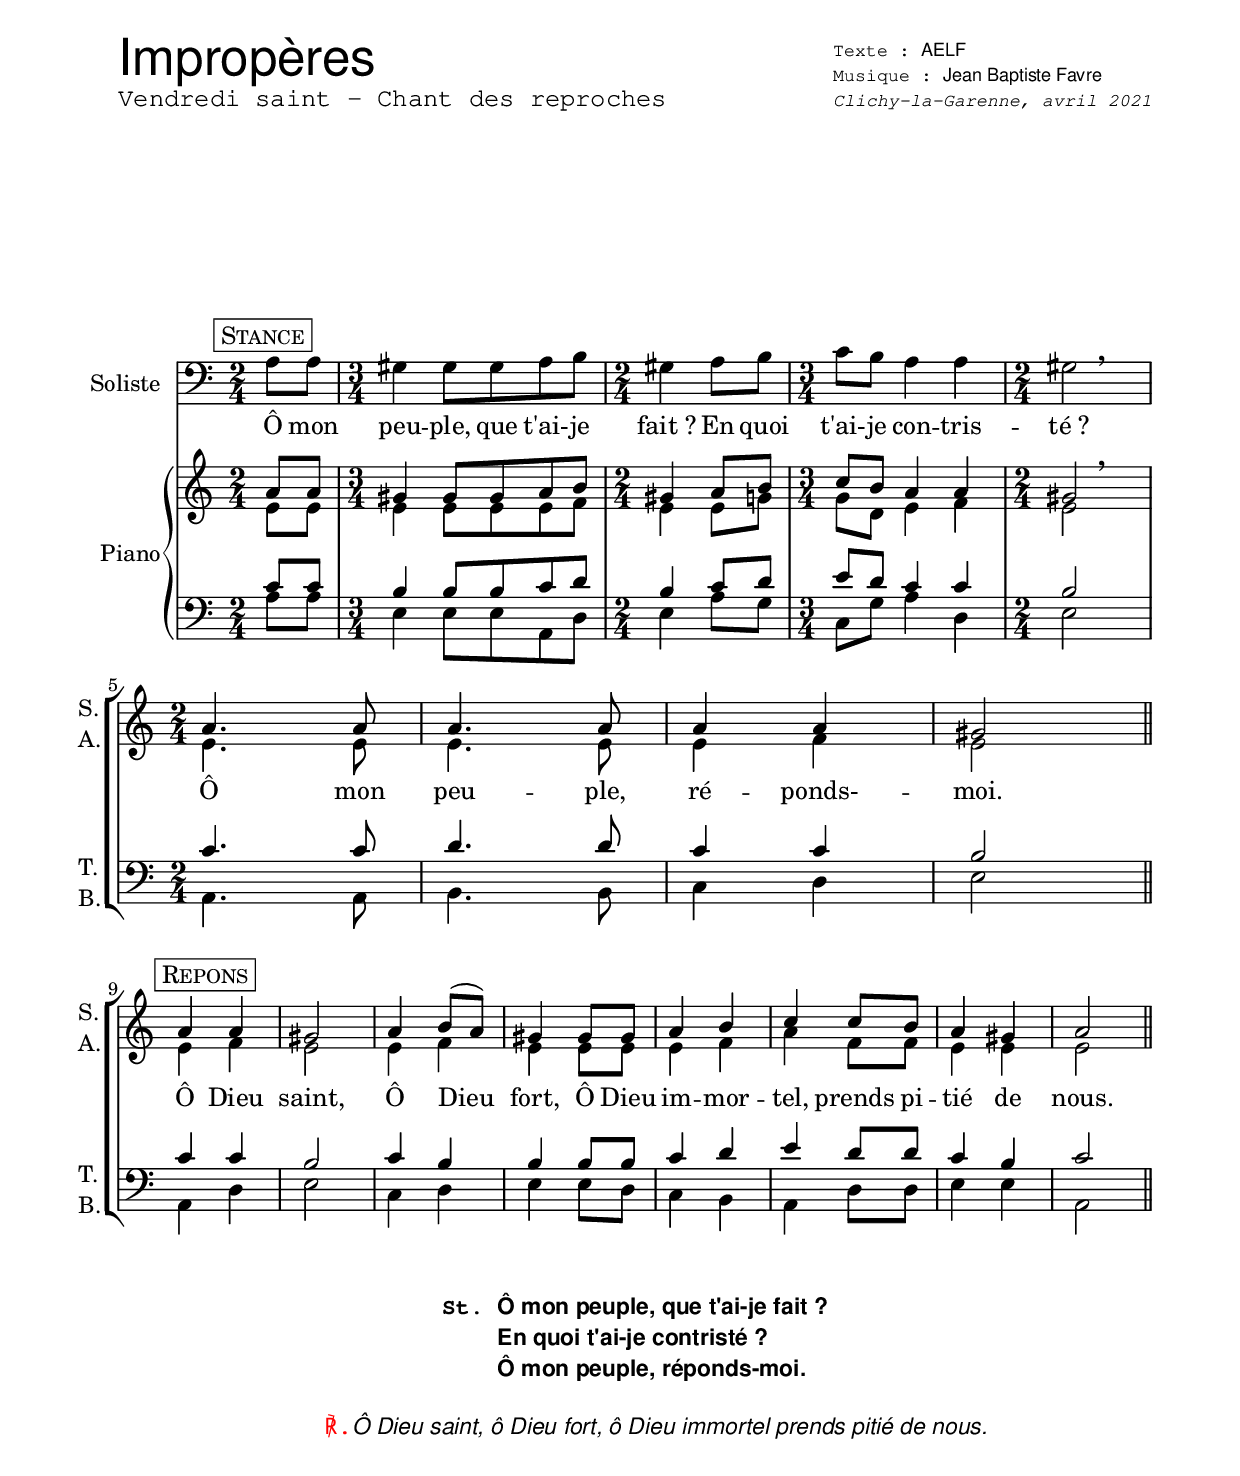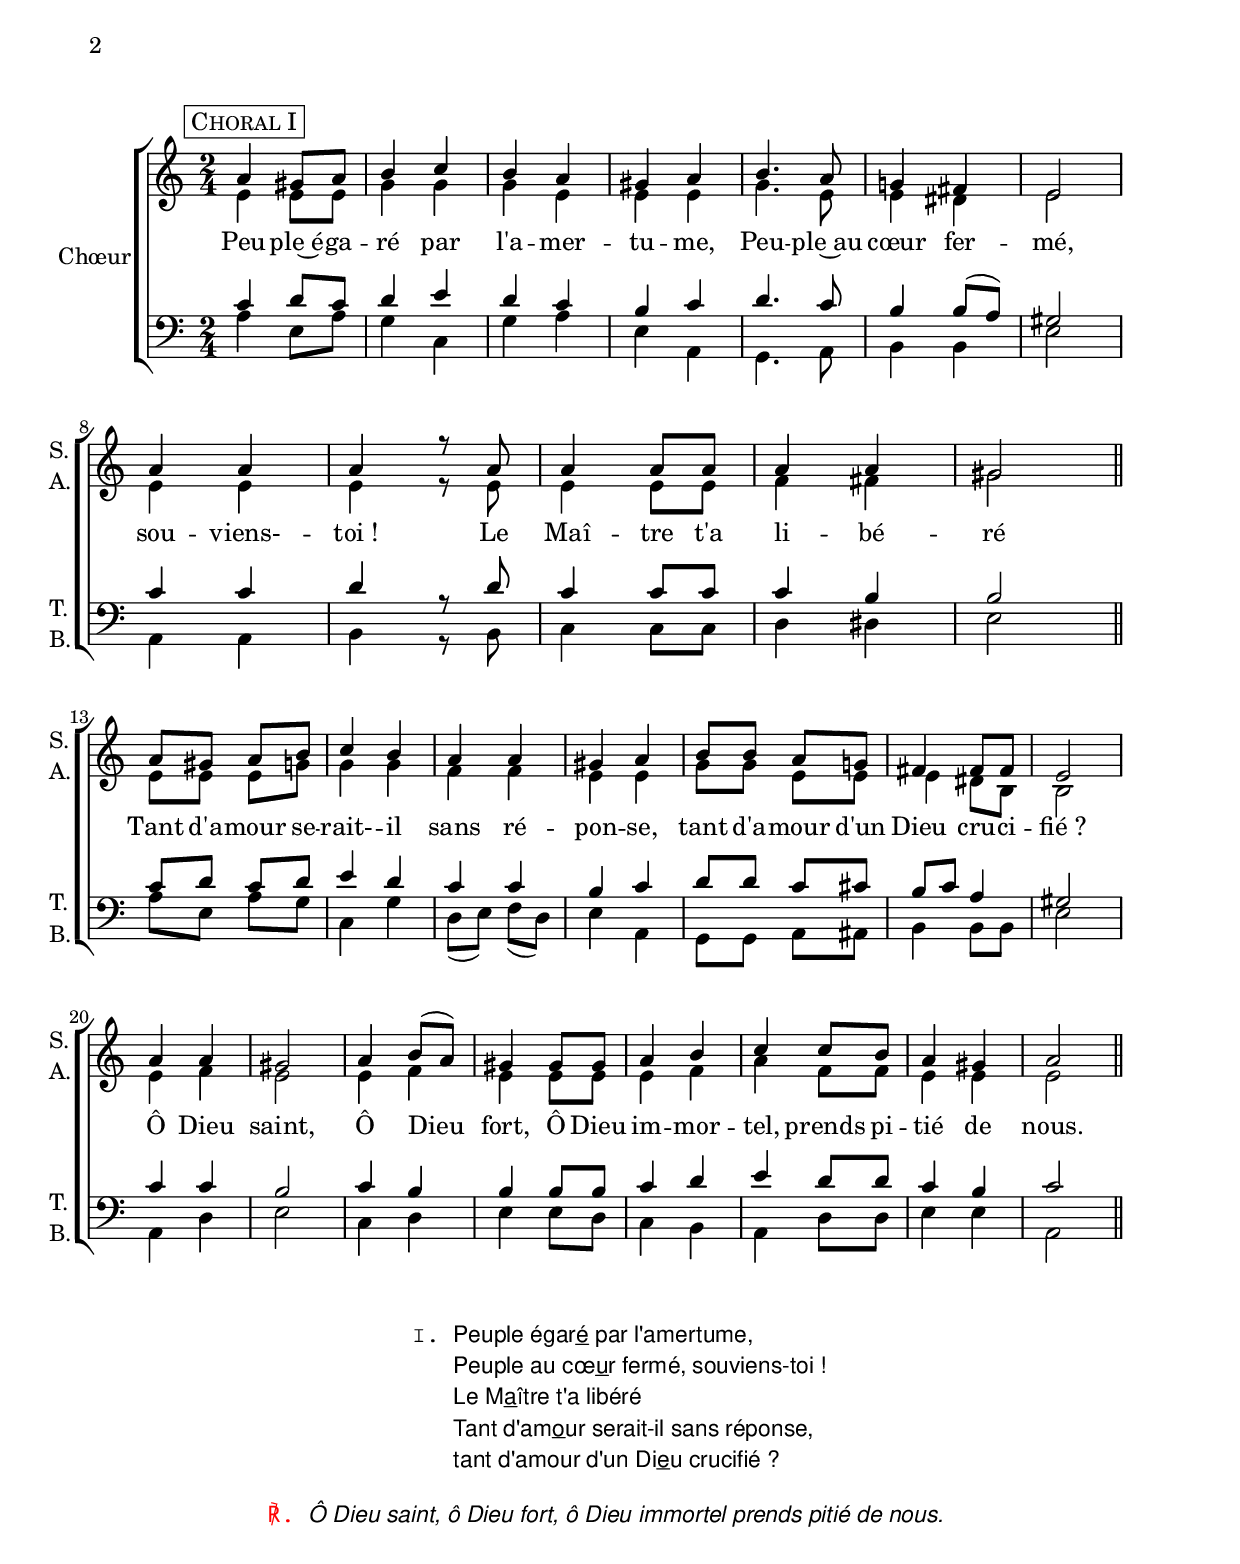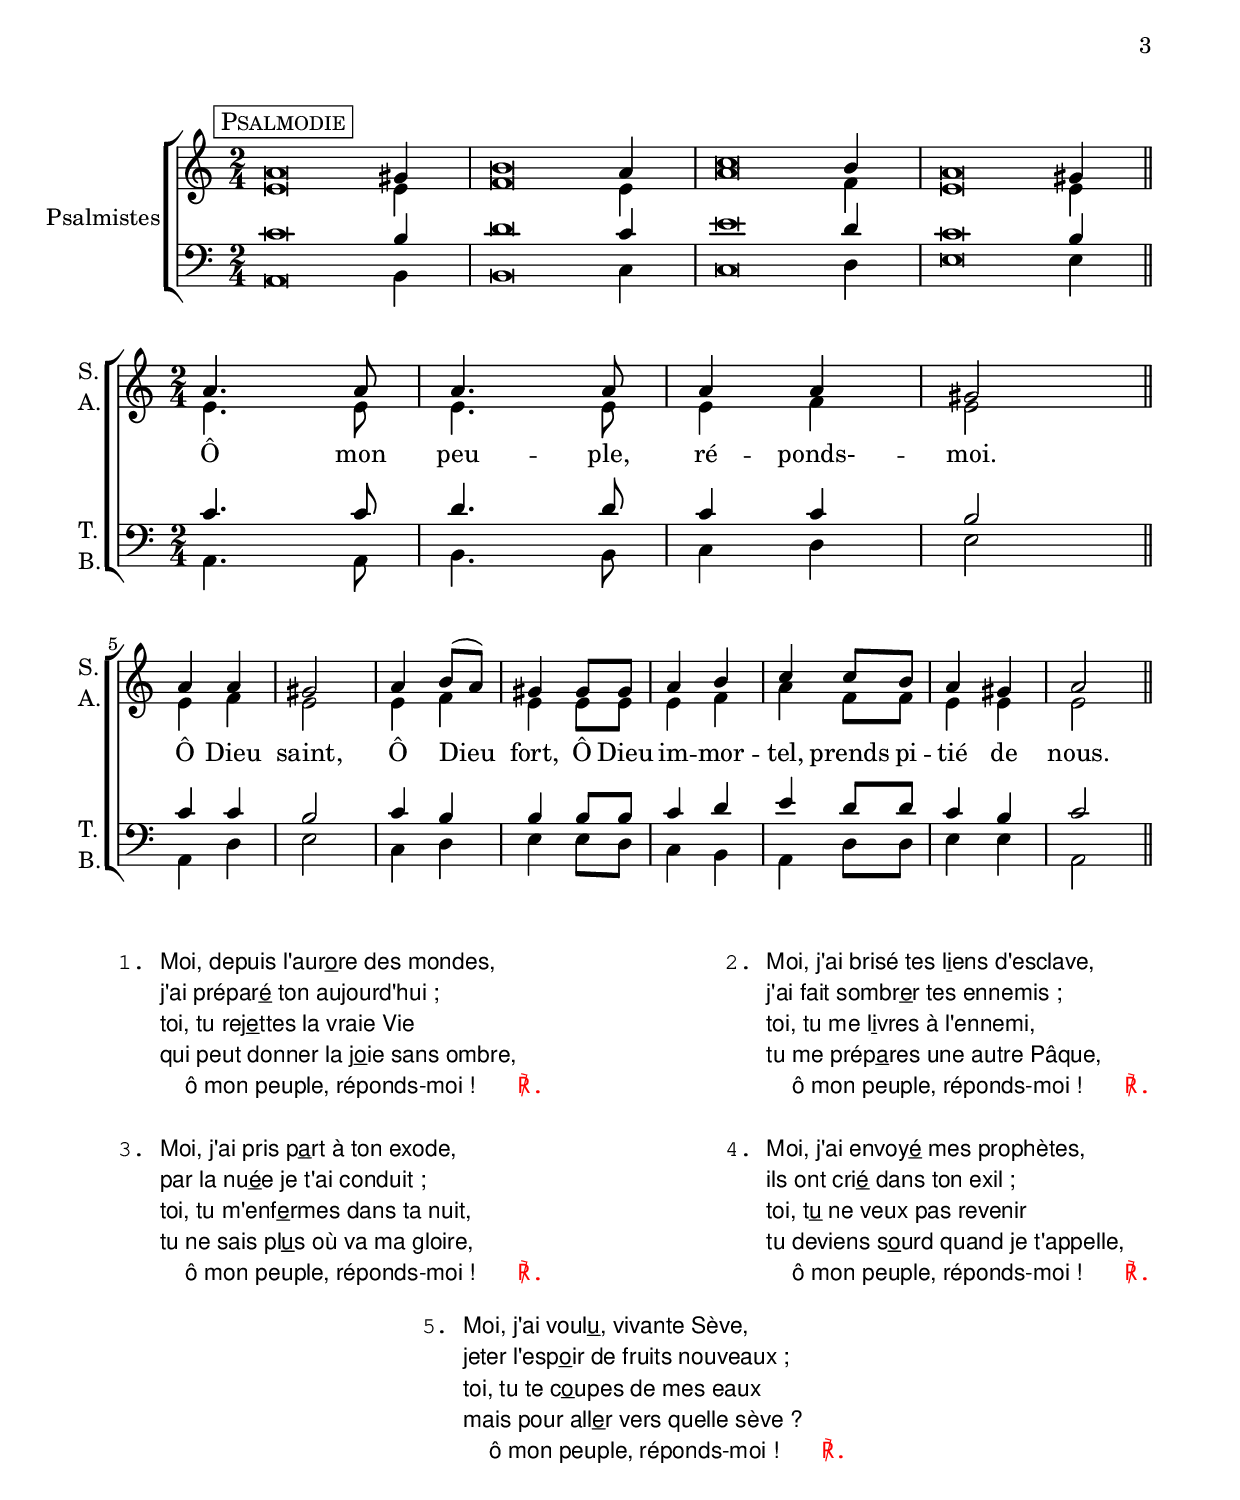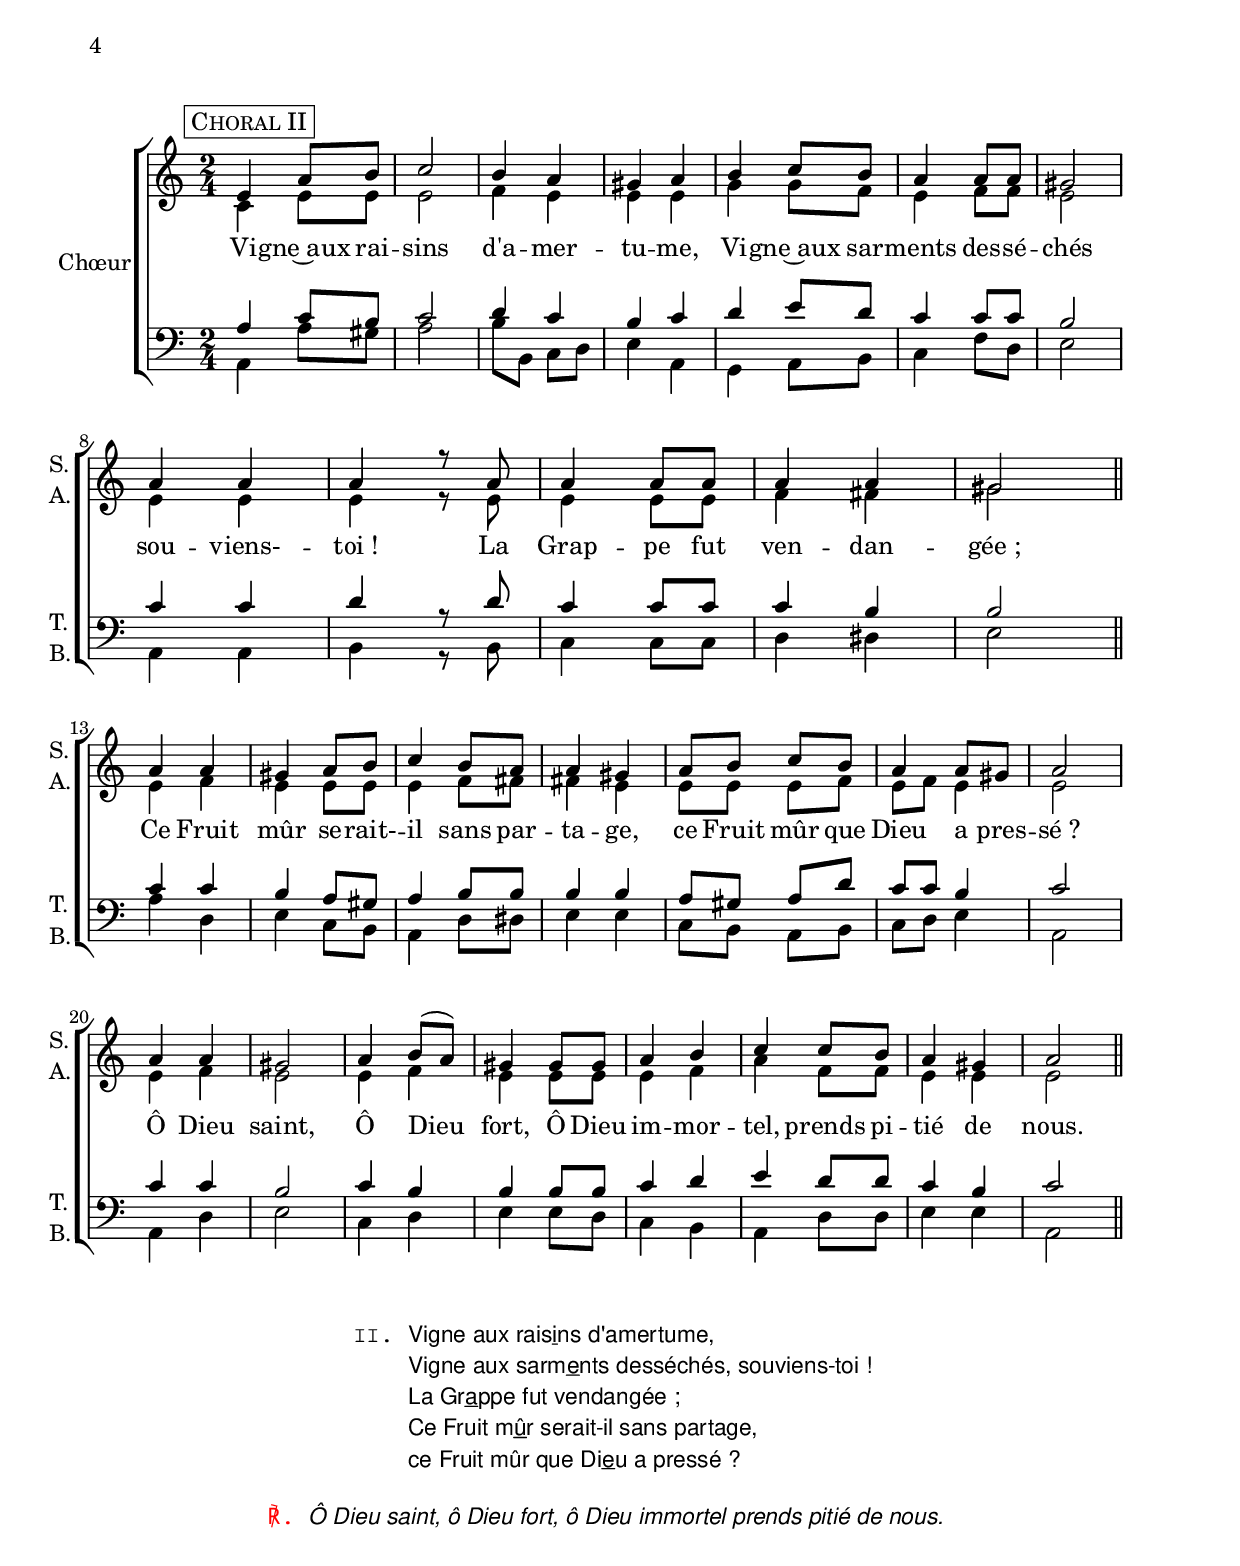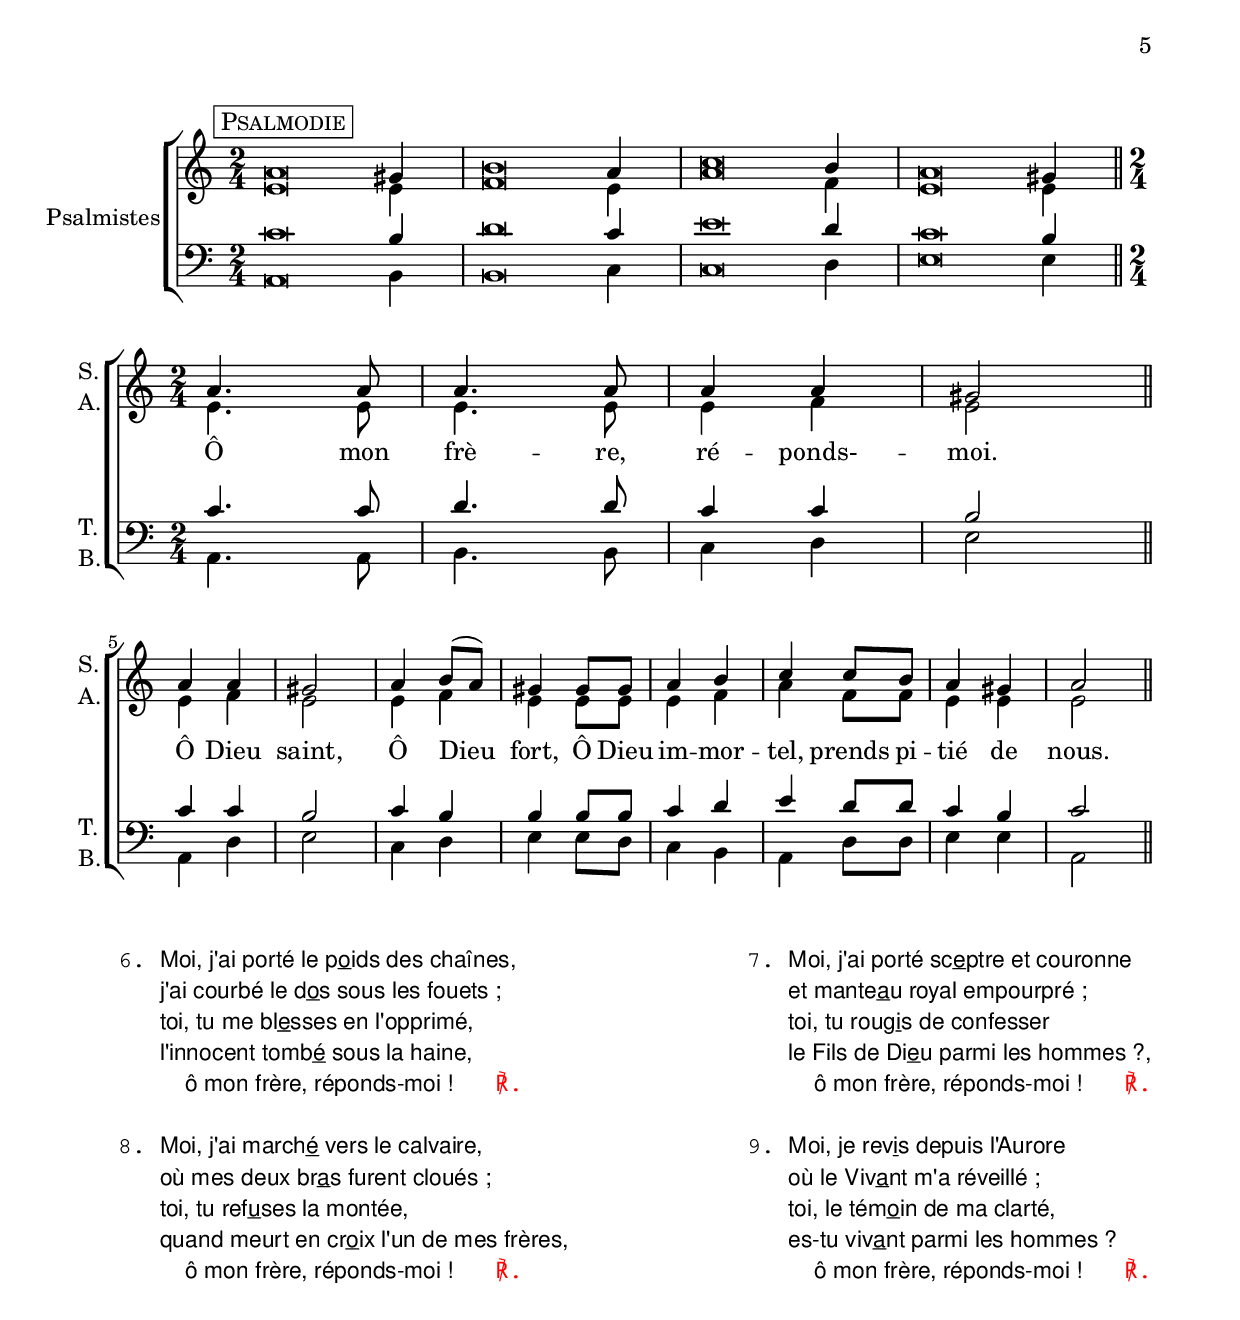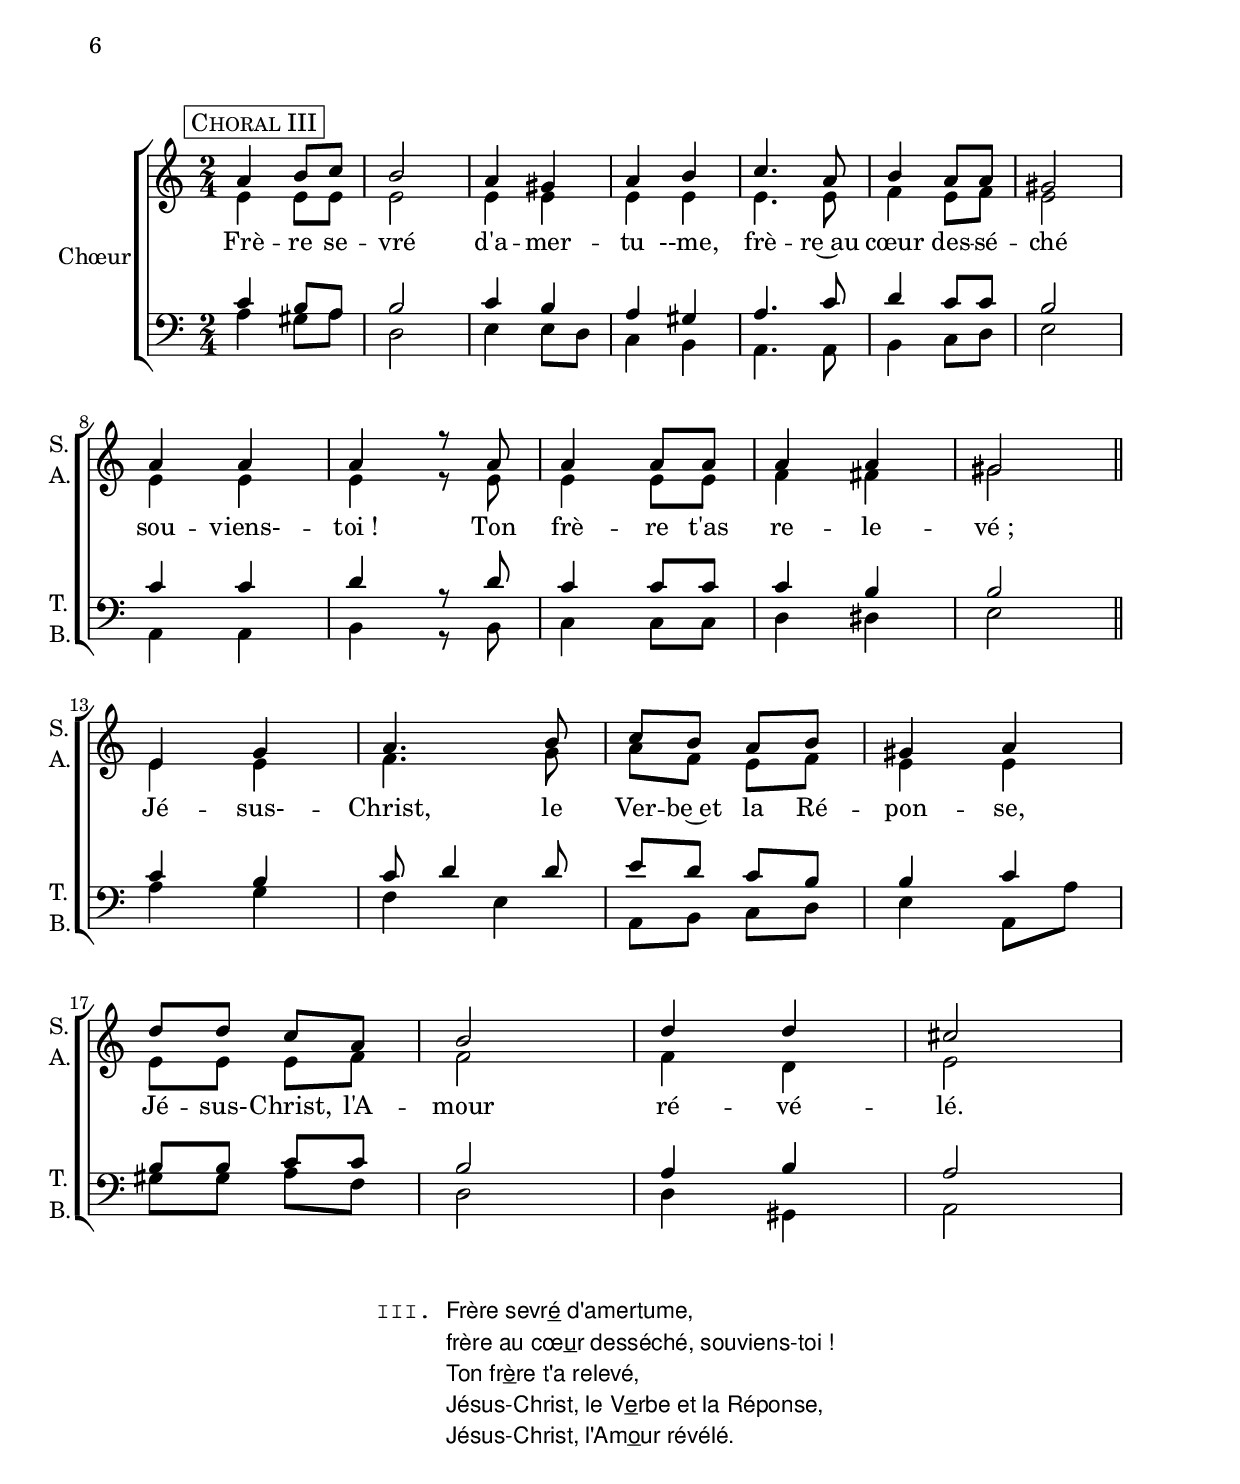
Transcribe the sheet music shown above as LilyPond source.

\version "2.22.0"
\language "english"
%{
  Default settings are needed at the beginning
  because they are used in antiphon & verse music definition
  You can override default values simply by declaring variables again.
%}
\include "../libs/commonFunctions.ily"
%\include "../libs/settings.ily"
\include "../libs/translations/fr.ily"

%%%%%
%%%%% Composition details
%%%%%
title = "Impropères"
subtitle = "Vendredi saint - Chant des reproches"

global = {
  \key a \minor
  \time 2/4
  }
\paper {
  top-margin = 1\cm
  bottom-margin = 1\cm
  left-margin = 1\cm
  right-margin = 1\cm
  indent = 1\cm
  % Plan for recto-verso printing with inner margin
  two-sided = ##t
  inner-margin =  2\cm
  outer-margin = 1.5\cm
  }
FirstScorePaper = \paper {
    markup-system-spacing = #'((basic-distance . 20)
       (minimum-distance . 20)
       (padding . 20)
       (stretchability . 20))
    top-markup-spacing = #'((basic-distance . 5)
       (minimum-distance . 5)
       (padding . 5)
       (stretchability . 5))
    top-system-spacing = #'((basic-distance . 5)
       (minimum-distance . 5)
       (padding . 5)
       (stretchability . 5))
    system-system-spacing = #'((basic-distance . 8)
       (minimum-distance . 8)
       (padding . 3)
       (stretchability . 3))
    scoreTitleMarkup = \markup \columns {
        \fill-line {
            \column {
              \line {
                \left-column {
                  \vspace #1.1
                  \fontsize #7 \sans \fromproperty #'header:title
                  \fontsize #1 \typewriter \fromproperty #'header:subtitle
                }
              }
            }
            \column {
              \vspace #0.5
              \fontsize #-2 \line {
                \left-column {
                  \concat { \typewriter \fromproperty #'header:poetPrefix \sans \fromproperty #'header:poet }
                  \concat { \typewriter \fromproperty #'header:composerPrefix \sans \fromproperty #'header:composer }
                  \typewriter \italic \fromproperty #'header:dedication
                }
              }
            }
          }
      }
    oddFooterMarkup = \markup {}
    #(include-special-characters)
  }
OtherScoresPaper = \paper {
    markup-system-spacing = #'((basic-distance . 5)
       (minimum-distance . 5)
       (padding . 5)
       (stretchability . 5))
    top-markup-spacing = #'((basic-distance . 5)
       (minimum-distance . 5)
       (padding . 5)
       (stretchability . 5))
    top-system-spacing = #'((basic-distance . 5)
       (minimum-distance . 5)
       (padding . 5)
       (stretchability . 5))
    system-system-spacing = #'((basic-distance . 5)
       (minimum-distance . 5)
       (padding . 5)
       (stretchability . 5))
    oddFooterMarkup = \markup {}
    #(include-special-characters)
  }
FirstScoreHeader =     \header {
    title = \title
    subtitle = \subtitle
    composer = "Jean Baptiste Favre"
    composerPrefix = "Musique&nbsp;: "
    poet = "AELF"
    poetPrefix = "Texte&nbsp;: "
    dedication = "Clichy-la-Garenne, avril 2021"
  }
OtherScoresHeader = \header {
    title = ##f
    subtitle = ##f
    composer = ##f
    composerPrefix = ##f
    poet = ##f
    poetPrefix = ##f
    dedication = ##f
  }
%%%%%
%%%%%
%%%%%
%%%%%
%%%%%
%%%%% Définitions des partitions
%%%%%
%%%%%
%%%%%
%%%%%
%%%%%

%%%%%
%%%%%
%%%%%
%%%%%
%%%%%
%%%%% Stance pour soliste et orgue
%%%%%
%%%%%
stanceRhythms = { \partial 4 s4 \time 3/4 s2. \time 2/4 s2 \time 3/4 s2. \time 2/4 s2 \break }
stanceMelody = { \partial 4 a8 a gs4 gs8 gs a b gs4 a8 b c8 b8 a4 a gs!2 \breathe }
stanceSopranoMusic = \relative c'' { \stanceMelody }
stanceAltoMusic = \relative c' { e8 e e4 e8 e e f  e4 e8 g g8 d8 e4 f e2 }
stanceTenorMusic = \relative c' { c8 c b4 b8 b c d b4 c8 d e8 d8 c4 c4 b2 }
stanceBassMusic = \relative c' { a8 a e4 e8 e a, d e4 a8 g c,8 g'8 a4 d, e2 }
stanceLyrics = \lyricmode {
  Ô mon peu -- ple, que t'ai- -- je fait&nbsp;?
  En quoi t'ai- -- je con -- tris -- té&nbsp;?
}

%%%%%
%%%%%
%%%%%
%%%%%
%%%%%
%%%%% Répons pour chœur à 4 voix mixtes
%%%%%
%%%%%
reponRhythms = { s2*4 \bar "||" \break }
reponSopranoMusic = \relative c'' { a4. a8 a4. a8 a4 a gs2 }
reponAltoMusic = \relative c' { e4. e8 e4. e8 e4 f e2 }
reponTenorMusic = \relative c' { c4. c8 d4. d8 c4 c b2 }
reponBassMusic = \relative c { a4. a8 b4. b8 c4 d e2 }
reponLyrics = \lyricmode { Ô mon peu -- ple, ré -- ponds- -- moi. }

%%%%%
%%%%%
%%%%%
%%%%%
%%%%%
%%%%% Antienne pour chœur à 4 voix mixtes
%%%%%
%%%%%
antienneRhythms = { s2*8 \bar "||" \break }
antienneSopranoMusic = \relative c'' { a4 a4 gs2 a4 b8 (a) gs4 gs8 gs a4 b c c8 b a4 gs a2 }
antienneAltoMusic = \relative c' { e4 f e2 e4 f e e8 e e4 f4 a4 f8 f e4 e e2 }
antienneTenorMusic = \relative c' { c4 c4 b2 c4 b b4 b8 b c4 d4 e4 d8 d c4 b c2 }
antienneBassMusic = \relative c { a4 d e2 c4 d e4 e8 d c4 b4 a d8 d e4 e a,2 }
antienneLyrics = \lyricmode { Ô Dieu saint, Ô Dieu fort, Ô Dieu im -- mor -- tel, prends pi -- tié de nous. }

StancePartition = {
    % Stance pour soliste et orgue
    <<
      \new Staff = "stanceSolistStaff" \with { instrumentName = "Soliste" } <<
        \clef "bass"
        \new Voice = "stanceRhythms" { \markCustom "Stance" \global \stanceRhythms }
        \new Voice = "stanceMelody" { \relative c' { \stanceMelody } }
      >>
      \new Lyrics \lyricsto "stanceMelody" { \stanceLyrics }
      \new PianoStaff = "stancePiano" \with { instrumentName = "Piano" } <<
        \new Staff = "stancePianoHighStaff" <<
          \clef "treble"
          \new Voice = "stancePianoRhythms" { \stanceRhythms \break }
          \new Voice = "stancePianoSoprano" { \voiceOne \stanceSopranoMusic }
          \new Voice = "stancePianoAlto" { \voiceTwo \stanceAltoMusic }
        >>
        \new Staff  = "stancePianoLowStaff" <<
          \clef "bass"
          \new Voice = "stancePianoRhythms" { \stanceRhythms }
          \new Voice = "stancePianoTenor" { \voiceOne \stanceTenorMusic }
          \new Voice = "stancePianoBass" { \voiceTwo \stanceBassMusic }
        >>
      >>
    >>
    \new ChoirStaff = "stanceChoirStaff" <<
      \new Staff = "stanceHighStaff" \with { shortInstrumentName = \markup { \column { "S." "A." } } } <<
        \clef "treble"
        \new Voice = "stanceRhythms" { \reponRhythms \break \markCustom "Repons" \antienneRhythms }
        \new Voice = "stanceSoprano" { \voiceOne \reponSopranoMusic \antienneSopranoMusic }
        \new Voice = "stanceAlto" { \voiceTwo \reponAltoMusic \antienneAltoMusic }
      >>
      \new Lyrics \lyricsto "stanceSoprano" { \reponLyrics \antienneLyrics }
      \new Staff  = "stanceLowStaff" \with { shortInstrumentName = \markup { \column { "T." "B." } } } <<
        \clef "bass"
        \new Voice = "stanceRhythms" { \reponRhythms \antienneRhythms }
        \new Voice = "stanceTenor" { \voiceOne \reponTenorMusic \antienneTenorMusic}
        \new Voice = "stanceBass" { \voiceTwo \reponBassMusic \antienneBassMusic }
      >>
    >>
}

%%%%%
%%%%%
%%%%%
%%%%%
%%%%%
%%%%% Choral I pour chœur à 4 voix mixtes
%%%%%
%%%%%
chorusPartOneRhythms = { \global \markCustom "Choral I" s2*7 }
chorusPartOneSopranoMusic = \relative c'' { a4 gs!8 a b4 c b a gs a b4. a8 g!4 fs e2 }
chorusPartOneAltoMusic =  \relative c' { e4 e8 e g4 g g e e e g4. e8 e4 ds e2 }
chorusPartOneTenorMusic = \relative c' { c4 d8 c d4 e d c b c d4. c8 b4 b8 (a) gs2 }
chorusPartOneBassMusic = \relative c' { a4 e8 a g4 c, g' a e a,4 g4. a8 b4 b e2 }
chorusPartOneLyrics = \lyricmode {
  Peu -- ple~é -- ga -- ré par l'a -- mer -- tu -- me,
  Peu -- ple~au cœur fer -- mé,
}

chorusReponRhythms = { s2*2 s2*3 \bar "||" }
chorusReponSopranoMusic = \relative c'' { a4 a a r8 a8 a4 a8 a a4 a gs2 }
chorusReponAltoMusic = \relative c' { e4 e e4 r8 e8 e4 e8 e f4 fs gs2 }
chorusReponTenorMusic = \relative c' { c4 c d4 r8 d8 c4 c8 c c4 b b2 }
chorusReponBassMusic = \relative c { a4 a b4 r8 b8 c4 c8 c d4 ds e2 }
chorusReponLyrics = \lyricmode { sou -- viens- -- toi&nbsp;! Le Maî -- tre t'a li -- bé -- ré }

chorusPartTwoRhythms = { s2*7 }
chorusPartTwoSopranoMusic = \relative c'' { a8 gs!8 a8 b c4 b a a gs a b8 b a g! fs4 fs8 fs e2 }
chorusPartTwoAltoMusic =  \relative c' { e8 e e g g4 g f f e e g8 g e e e4 ds8 b b2 }
chorusPartTwoTenorMusic = \relative c' { c8 d8 c d e4 d c c b c d8 d c cs8 b8 c a4 gs2 }
chorusPartTwoBassMusic = \relative c' { a8 e8 a g c,4 g' d8 (e) f (d) e4 a,4 g8 g a as b4 b8 b e2 }
chorusPartTwoLyrics = \lyricmode {
  Tant d'a -- mour se -- rait- -- il sans ré -- pon -- se,
  tant d'a -- mour d'un Dieu cru -- ci -- fié&nbsp;?
}

ChorusOnePartition = {
  <<
    \new ChoirStaff = "chorusChoirStaff" \with { instrumentName = "Chœur" } <<
      \new Staff = "chorusChoirHighStaff" \with { shortInstrumentName = \markup { \column { "S." "A." } } } <<
        \clef "treble"
        \new Voice = "chorusRhythms" { \chorusPartOneRhythms \break \chorusReponRhythms \break \chorusPartTwoRhythms \break \antienneRhythms }
        \new Voice = "chorusSoprano" { \voiceOne \chorusPartOneSopranoMusic \chorusReponSopranoMusic \chorusPartTwoSopranoMusic \antienneSopranoMusic }
        \new Voice = "chorusAlto" { \voiceTwo \chorusPartOneAltoMusic \chorusReponAltoMusic \chorusPartTwoAltoMusic \antienneAltoMusic }
      >>
      \new Lyrics \lyricsto "chorusSoprano" { \chorusPartOneLyrics \chorusReponLyrics \chorusPartTwoLyrics \antienneLyrics }
      \new Staff  = "chorusChoirLowStaff" \with { shortInstrumentName = \markup { \column { "T." "B." } } } <<
        \clef "bass"
        \new Voice = "chorusRhythms" { \chorusPartOneRhythms \chorusReponRhythms \chorusPartTwoRhythms \antienneRhythms }
        \new Voice = "chorusTenor" { \voiceOne \chorusPartOneTenorMusic \chorusReponTenorMusic \chorusPartTwoTenorMusic \antienneTenorMusic }
        \new Voice = "chorusBass" { \voiceTwo \chorusPartOneBassMusic \chorusReponBassMusic \chorusPartTwoBassMusic \antienneBassMusic }
      >>
    >>
  >>
}

%%%%%
%%%%%
%%%%%
%%%%%
%%%%%
%%%%% Choral II pour chœur à 4 voix mixtes
%%%%%
%%%%%
chorusPartOneRhythms = { \global \markCustom "Choral II" s2*7 }
chorusPartOneSopranoMusic = \relative c' { e4 a8 b c2 b4 a gs a b4 c8 b a4 a8 a gs2 }
chorusPartOneAltoMusic =  \relative c' { c4 e8 e e2 f4 e e e g g8 f e4 f8 f  e2 }
chorusPartOneTenorMusic = \relative c' { a4 c8 b c2 d4 c b c d e8 d c4 c8 c b2 }
chorusPartOneBassMusic = \relative c { a4 a'8 gs a2 b8 b, c d e4 a,4 g4 a8 b c4 f8 d e2 }
chorusPartOneLyrics = \lyricmode {
  Vi -- gne~aux rai -- sins d'a -- mer -- tu -- me,
  Vi -- gne~aux sar -- ments des -- sé -- chés
}

chorusReponRhythms = { s2*2 s2*3 \bar "||" }
chorusReponSopranoMusic = \relative c'' { a4 a a r8 a8 a4 a8 a a4 a gs2 }
chorusReponAltoMusic = \relative c' { e4 e e4 r8 e8 e4 e8 e f4 fs gs2 }
chorusReponTenorMusic = \relative c' { c4 c d4 r8 d8 c4 c8 c c4 b b2 }
chorusReponBassMusic = \relative c { a4 a b4 r8 b8 c4 c8 c d4 ds e2 }
chorusReponLyrics = \lyricmode { sou -- viens- -- toi&nbsp;! La Grap -- pe fut ven -- dan -- gée&nbsp;; }

chorusPartTwoRhythms = { s2*7 }
chorusPartTwoSopranoMusic = \relative c'' { a4 a gs a8 b c4 b8 a a4 gs4 a8 b c b a4 a8 gs a2 }
chorusPartTwoAltoMusic =  \relative c' { e4 f e e8 e e4 f8 fs fs4 e e8 e e f e8 f8 e4 e2 }
chorusPartTwoTenorMusic = \relative c' { c4 c b a8 gs a4 b8 b b4 b a8 gs a d c8 c8 b4 c2 }
chorusPartTwoBassMusic = \relative c' { a4 d, e c8 b a4 d8 ds e4 e c8 b a b c8 d8 e4 a,2 }
chorusPartTwoLyrics = \lyricmode {
  Ce Fruit mûr se -- rait- -- il sans par -- ta -- ge,
  ce Fruit mûr que Dieu a pres -- sé&nbsp;?
}
stanceReponLyrics = \lyricmode { Ô mon frè -- re, ré -- ponds- -- moi. }

ChorusTwoPartition = {
  <<
    \new ChoirStaff = "chorusChoirStaff" \with { instrumentName = "Chœur" } <<
      \new Staff = "chorusChoirHighStaff" \with { shortInstrumentName = \markup { \column { "S." "A." } } } <<
        \clef "treble"
        \new Voice = "chorusRhythms" { \chorusPartOneRhythms \break \chorusReponRhythms \break \chorusPartTwoRhythms \break \antienneRhythms }
        \new Voice = "chorusSoprano" { \voiceOne \chorusPartOneSopranoMusic \chorusReponSopranoMusic \chorusPartTwoSopranoMusic \antienneSopranoMusic }
        \new Voice = "chorusAlto" { \voiceTwo \chorusPartOneAltoMusic \chorusReponAltoMusic \chorusPartTwoAltoMusic \antienneAltoMusic }
      >>
      \new Lyrics \lyricsto "chorusSoprano" { \chorusPartOneLyrics \chorusReponLyrics \chorusPartTwoLyrics \antienneLyrics }
      \new Staff  = "chorusChoirLowStaff" \with { shortInstrumentName = \markup { \column { "T." "B." } } } <<
        \clef "bass"
        \new Voice = "chorusRhythms" { \chorusPartOneRhythms \chorusReponRhythms \chorusPartTwoRhythms \antienneRhythms }
        \new Voice = "chorusTenor" { \voiceOne \chorusPartOneTenorMusic \chorusReponTenorMusic \chorusPartTwoTenorMusic \antienneTenorMusic }
        \new Voice = "chorusBass" { \voiceTwo \chorusPartOneBassMusic \chorusReponBassMusic \chorusPartTwoBassMusic \antienneBassMusic }
      >>
    >>
  >>
}

%%%%%
%%%%%
%%%%%
%%%%%
%%%%%
%%%%% Choral III pour chœur à 4 voix mixtes
%%%%%
%%%%%
chorusPartOneRhythms = { \global \markCustom "Choral III" s2*7 }
chorusPartOneSopranoMusic = \relative c'' { a4 b8 c b2 a4 gs a b c4. a8 b4 a8 a gs2 }
chorusPartOneAltoMusic =  \relative c' { e4 e8 e e2 e4 e e e e4. e8 f4 e8 f e2 }
chorusPartOneTenorMusic = \relative c' { c4 b8 a b2 c4 b a gs a4. c8 d4 c8 c b2 }
chorusPartOneBassMusic = \relative c' { a4 gs8 a d,2  e4 e8 d c4 b a4. a8 b4 c8 d e2 }
chorusPartOneLyrics = \lyricmode {
  Frè -- re se -- vré d'a -- mer -- tu --me,
  frè -- re~au cœur des -- sé -- ché
}

chorusReponRhythms = { s2*2 s2*3 \bar "||" }
chorusReponSopranoMusic = \relative c'' { a4 a a r8 a8 a4 a8 a a4 a gs2 }
chorusReponAltoMusic = \relative c' { e4 e e4 r8 e8 e4 e8 e f4 fs gs2 }
chorusReponTenorMusic = \relative c' { c4 c d4 r8 d8 c4 c8 c c4 b b2 }
chorusReponBassMusic = \relative c { a4 a b4 r8 b8 c4 c8 c d4 ds e2 }
chorusReponLyrics = \lyricmode { sou -- viens- -- toi&nbsp;! Ton frè -- re t'as re -- le -- vé&nbsp;; }

chorusPartTwoRhythms = { s2*4 \break s2*4 }
chorusPartTwoSopranoMusic = \relative c' { e4 g a4. b8 c b a b gs4 a4 d8 d c a b2 d4 d cs2 }
chorusPartTwoAltoMusic =  \relative c' { e4 e f4. g8 a f e f e4 e4 e8 e e f f2 f4 d e2}
chorusPartTwoTenorMusic = \relative c' { c4 b c8 d4 d8 e d c b b4 c b8 b c c b2 a4 b a2 }
chorusPartTwoBassMusic = \relative c' { a4 g f e a,8 b c d e4 a,8 a' gs8 gs a f d2 d4 gs, a2 }
chorusPartTwoLyrics = \lyricmode {
  Jé -- sus- -- Christ, le Ver -- be~et la Ré -- pon -- se,
  Jé -- sus- -- Christ, l'A -- mour ré -- vé -- lé.
}
ChorusThreePartition = {
  <<
    \new ChoirStaff = "chorusChoirStaff" \with { instrumentName = "Chœur" } <<
      \new Staff = "chorusChoirHighStaff" \with { shortInstrumentName = \markup { \column { "S." "A." } } } <<
        \clef "treble"
        \new Voice = "chorusRhythms" { \chorusPartOneRhythms \break \chorusReponRhythms \break \chorusPartTwoRhythms }
        \new Voice = "chorusSoprano" { \voiceOne \chorusPartOneSopranoMusic \chorusReponSopranoMusic \chorusPartTwoSopranoMusic }
        \new Voice = "chorusAlto" { \voiceTwo \chorusPartOneAltoMusic \chorusReponAltoMusic \chorusPartTwoAltoMusic }
      >>
      \new Lyrics \lyricsto "chorusSoprano" { \chorusPartOneLyrics \chorusReponLyrics \chorusPartTwoLyrics }
      \new Staff  = "chorusChoirLowStaff" \with { shortInstrumentName = \markup { \column { "T." "B." } } } <<
        \clef "bass"
        \new Voice = "chorusRhythms" { \chorusPartOneRhythms \chorusReponRhythms \chorusPartTwoRhythms }
        \new Voice = "chorusTenor" { \voiceOne \chorusPartOneTenorMusic \chorusReponTenorMusic \chorusPartTwoTenorMusic }
        \new Voice = "chorusBass" { \voiceTwo \chorusPartOneBassMusic \chorusReponBassMusic \chorusPartTwoBassMusic }
      >>
    >>
  >>
}

chorusPsalmRhythms = { \markCustom "Psalmodie" \cadenzaOn \repeat unfold 4 { s\breve s4 \bar "|" } \cadenzaOff \bar"||" \break }
chorusPsalmSoprano = \relative c'' { a\breve gs4 b\breve a4 c\breve b4 a\breve gs!4 }
chorusPsalmAlto = \relative c' { e\breve e4 f\breve e4 a\breve f4 e\breve e4 }
chorusPsalmTenor = \relative c' {c\breve b4 d\breve c4 e\breve d4 c\breve b4 }
chorusPsalmBass = \relative c { a\breve b4 b\breve c4 c\breve d4 e\breve e4}

ChorusPsalmOnePartition = {
    \new ChoirStaff = "psalmodyChoirStaff" \with { instrumentName = "Psalmistes" }
    {
      <<
        \new Staff = "psalmodyHighStaff"
        <<
          \clef "treble"
          \new Voice = "psalmodyRhythms" { \global \chorusPsalmRhythms \break }
          \new Voice = "psalmodySoprano" { \voiceOne \chorusPsalmSoprano }
          \new Voice = "psalmodyAlto" { \voiceTwo \chorusPsalmAlto }
        >>
        \new Staff  = "psalmodyLowStaff" <<
          \clef "bass"
          \new Voice = "psalmodyRhythms" { \global \chorusPsalmRhythms }
          \new Voice = "psalmodyTenor" { \voiceOne \chorusPsalmTenor }
          \new Voice = "psalmodyBass" { \voiceTwo \chorusPsalmBass }
        >>
      >>
      <<
        \new Staff = "psalmodyReponHighStaff" \with { shortInstrumentName = \markup { \column { "S." "A." } } }
        <<
          \clef "treble"
          \new Voice = "psalmodyReponRhythms" { \reponRhythms \break \antienneRhythms }
          \new Voice = "psalmodyReponSoprano" { \voiceOne \reponSopranoMusic \antienneSopranoMusic }
          \new Voice = "psalmodyReponAlto" { \voiceTwo \reponAltoMusic \antienneAltoMusic }
        >>
        \new Lyrics \lyricsto "psalmodyReponSoprano" { \reponLyrics \antienneLyrics }
        \new Staff  = "psalmodyReponLowStaff" \with { shortInstrumentName = \markup { \column { "T." "B." } } }
        <<
          \clef "bass"
          \new Voice = "psalmodyReponRhythms" { \reponRhythms \antienneRhythms }
          \new Voice = "psalmodyReponTenor" { \voiceOne \reponTenorMusic \antienneTenorMusic }
          \new Voice = "psalmodyReponBass" { \voiceTwo \reponBassMusic \antienneBassMusic }
        >>
      >>
    }
}

reponLyrics = \lyricmode { Ô mon frè -- re, ré -- ponds- -- moi. }
ChorusPsalmTwoPartition = {
    \new ChoirStaff = "psalmodyChoirStaff" \with { instrumentName = "Psalmistes" }
    {
      <<
        \new Staff = "psalmodyHighStaff"
        <<
          \clef "treble"
          \new Voice = "psalmodyRhythms" { \global \chorusPsalmRhythms \break }
          \new Voice = "psalmodySoprano" { \voiceOne \chorusPsalmSoprano }
          \new Voice = "psalmodyAlto" { \voiceTwo \chorusPsalmAlto }
        >>
        \new Staff  = "psalmodyLowStaff" <<
          \clef "bass"
          \new Voice = "psalmodyRhythms" { \global \chorusPsalmRhythms }
          \new Voice = "psalmodyTenor" { \voiceOne \chorusPsalmTenor }
          \new Voice = "psalmodyBass" { \voiceTwo \chorusPsalmBass }
        >>
      >>
      <<
        \new Staff = "psalmodyReponHighStaff" \with { shortInstrumentName = \markup { \column { "S." "A." } } }
        <<
          \clef "treble"
          \new Voice = "psalmodyReponRhythms" { \global \reponRhythms \break \antienneRhythms }
          \new Voice = "psalmodyReponSoprano" { \voiceOne \reponSopranoMusic \antienneSopranoMusic }
          \new Voice = "psalmodyReponAlto" { \voiceTwo \reponAltoMusic \antienneAltoMusic }
        >>
        \new Lyrics \lyricsto "psalmodyReponSoprano" { \reponLyrics \antienneLyrics }
        \new Staff  = "psalmodyReponLowStaff" \with { shortInstrumentName = \markup { \column { "T." "B." } } }
        <<
          \clef "bass"
          \new Voice = "psalmodyReponRhythms" { \global \reponRhythms \antienneRhythms }
          \new Voice = "psalmodyReponTenor" { \voiceOne \reponTenorMusic \antienneTenorMusic }
          \new Voice = "psalmodyReponBass" { \voiceTwo \reponBassMusic \antienneBassMusic }
        >>
      >>
    }
}

%%%%%
%%%%%
%%%%%
%%%%%
%%%%%
%%%%% Impression de la partition
%%%%%
%%%%%
%%%%%
%%%%%
%%%%%


%%%%%
%%%%%
%%%%%
%%%%%
%%%%%
%%%%% Stance pour soliste et orgue
%%%%%
%%%%%
\bookpart {
  \FirstScorePaper
  \score {
    \StancePartition
    \layout {
        ragged-last = ##f
        \context {
            \Staff
            \RemoveEmptyStaves
        }
    }
    \FirstScoreHeader
  }
  \markuplist {
    \override #'(font-family . sans)
    \column {
      \fill-line {
        \column {
          \concat { \bold { \typewriter "St. " "Ô mon peuple, que t'ai-je fait ?" } }
          \concat { \bold { \typewriter "    " "En quoi t'ai-je contristé ?" } }
          \concat { \bold { \typewriter "    " "Ô mon peuple, réponds-moi." } }
        }
      }
    }
    \vspace #1
    \override #'(font-family . sans)
    \column {
      \fill-line {
        \column {
          \concat {  \with-color #red { \typewriter "   ℟." } \italic "Ô Dieu saint, ô Dieu fort, ô Dieu immortel prends pitié de nous." }
        }
      }
    }
  }
}

%%%%%
%%%%%
%%%%%
%%%%%
%%%%%
%%%%% Choral I pour chœur à 4 voix
%%%%%
%%%%%
\bookpart {
  \OtherScoresPaper
  \score {
    \ChorusOnePartition
    \layout {
        ragged-last = ##f
        \context {
            \Staff
            \RemoveEmptyStaves
        }
    }
    \header {
      title = ##f
      subtitle = ##f
      composer = ##f
      composerPrefix = ##f
      poet = ##f
      poetPrefix = ##f
      dedication = ##f
    }
  }
  \markuplist {
    \override #'(font-family . sans)
    \column {
      \fill-line {
        \column {
          \concat { \typewriter "  I. " "Peuple égar" \underline é " par l'amertume," }
          \concat { \typewriter "     " "Peuple au cœ" \underline u "r fermé, souviens-toi&nbsp;!" }
          \concat { \typewriter "     " "Le M" \underline a "ître t'a libéré" }
          \concat { \typewriter "     " "Tant d'am" \underline o "ur serait-il sans réponse," }
          \concat { \typewriter "     " "tant d'amour d'un Di" \underline e "u crucifié&nbsp;?" }
        }
      }
      \vspace #1
      \column {
        \fill-line {
          \column {
            \concat { \with-color #red { \typewriter "℟. " } \italic { "Ô Dieu saint, ô Dieu fort, ô Dieu immortel prends pitié de nous." } }
          }
        }
      }
    }
  }
}

%%%%%
%%%%%
%%%%%
%%%%%
%%%%%
%%%%% Psalmodie I pour solistes et chœur à 4 voix
%%%%%
%%%%%
\bookpart {
  \OtherScoresPaper
  \score {
    \ChorusPsalmOnePartition
    \layout {
        ragged-last = ##f
        \context {
            \Staff
            \RemoveEmptyStaves
        }
    }
    \OtherScoresHeader
  }
  \markuplist {
    \override #'(font-family . sans)
    \column {
      \fill-line {
        \left-column{
          \concat { \typewriter "1. " "Moi, depuis l'aur" \underline o "re des mondes," }
          \concat { \typewriter "   " "j'ai prépar" \underline é " ton aujourd'hui&nbsp;;" }
          \concat { \typewriter "   " "toi, tu rej" \underline e "ttes la vraie Vie" }
          \concat { \typewriter "   " "qui peut donner la j" \underline o "ie sans ombre," }
          \concat { \typewriter "   " "    ô mon peuple, réponds-moi&nbsp;!" \with-color #red { \typewriter "   ℟." } }
          \vspace #1
          \concat { \typewriter "3. " "Moi, j'ai pris p" \underline a "rt à ton exode," }
          \concat { \typewriter "   " "par la nu" \underline é "e je t'ai conduit&nbsp;;" }
          \concat { \typewriter "   " "toi, tu m'enf" \underline e "rmes dans ta nuit," }
          \concat { \typewriter "   " "tu ne sais pl" \underline u "s où va ma gloire," }
          \concat { \typewriter "   " "    ô mon peuple, réponds-moi&nbsp;!" \with-color #red { \typewriter "   ℟." } }
        }
        \hspace #1
        \left-column {
          \concat { \typewriter "2. " "Moi, j'ai brisé tes l" \underline i "ens d'esclave," }
          \concat { \typewriter "   " "j'ai fait sombr" \underline e "r tes ennemis&nbsp;;" }
          \concat { \typewriter "   " "toi, tu me l" \underline i "vres à l'ennemi," }
          \concat { \typewriter "   " "tu me prép" \underline a "res une autre Pâque," }
          \concat { \typewriter "   " "    ô mon peuple, réponds-moi&nbsp;!" \with-color #red { \typewriter "   ℟." } }
          \vspace #1
          \concat { \typewriter "4. " "Moi, j'ai envoy" \underline é " mes prophètes," }
          \concat { \typewriter "   " "ils ont cri" \underline é " dans ton exil&nbsp;;" }
          \concat { \typewriter "   " "toi, t" \underline u " ne veux pas revenir" }
          \concat { \typewriter "   " "tu deviens s" \underline o "urd quand je t'appelle," }
          \concat { \typewriter "   " "    ô mon peuple, réponds-moi&nbsp;!" \with-color #red { \typewriter "   ℟." } }
        }
      }
      \vspace #1
      \fill-line {
        \column {
          \concat { \typewriter "5. " "Moi, j'ai voul" \underline u ", vivante Sève," }
          \concat { \typewriter "   " "jeter l'esp" \underline o "ir de fruits nouveaux&nbsp;;" }
          \concat { \typewriter "   " "toi, tu te c" \underline o "upes de mes eaux" }
          \concat { \typewriter "   " "mais pour all" \underline e "r vers quelle sève&nbsp;?" }
          \concat { \typewriter "   " "    ô mon peuple, réponds-moi&nbsp;!" \with-color #red { \typewriter "   ℟." } }
        }
      }
    }
  }
}

%%%%%
%%%%%
%%%%%
%%%%%
%%%%%
%%%%% Chœur II et chœur à 4 voix
%%%%%
%%%%%
\bookpart {
  \OtherScoresPaper
  \score {
    \ChorusTwoPartition
    \layout {
        ragged-last = ##f
        \context {
            \Staff
            \RemoveEmptyStaves
        }
    }
    \OtherScoresHeader
  }
  \markuplist {
    \override #'(font-family . sans)
    \column {
      \fill-line {
        \column {
          \concat { \typewriter " II. " "Vigne aux rais" \underline i "ns d'amertume," }
          \concat { \typewriter "     " "Vigne aux sarm" \underline e "nts desséchés, souviens-toi&nbsp;!" }
          \concat { \typewriter "     " "La Gr" \underline a "ppe fut vendangée&nbsp;;" }
          \concat { \typewriter "     " "Ce Fruit m" \underline û "r serait-il sans partage," }
          \concat { \typewriter "     " "ce Fruit mûr que Di" \underline e "u a pressé&nbsp;?" }
        }
      }
      \vspace #1
      \fill-line {
        \column {
          \column {
            \concat { \with-color #red { \typewriter "℟. " } \italic { "Ô Dieu saint, ô Dieu fort, ô Dieu immortel prends pitié de nous." } }
          }
        }
      }
    }
  }
}

%%%%%
%%%%%
%%%%%
%%%%%
%%%%%
%%%%% Psalmodie II pour solistes et chœur à 4 voix
%%%%%
%%%%%
\bookpart {
  \OtherScoresPaper
  \score {
    \ChorusPsalmTwoPartition
    \layout {
        ragged-last = ##f
        \context {
            \Staff
            \RemoveEmptyStaves
        }
    }
    \OtherScoresHeader
  }
  \markuplist {
    \override #'(font-family . sans)
    \column {
      \fill-line {
        \left-column{
          \concat { \typewriter "6. " "Moi, j'ai porté le p" \underline o "ids des chaînes," }
          \concat { \typewriter "   " "j'ai courbé le d" \underline o "s sous les fouets&nbsp;;" }
          \concat { \typewriter "   " "toi, tu me bl" \underline e "sses en l'opprimé," }
          \concat { \typewriter "   " "l'innocent tomb" \underline é " sous la haine," }
          \concat { \typewriter "   " "    ô mon frère, réponds-moi&nbsp;!" \with-color #red { \typewriter "   ℟." } }
          \vspace #1
          \concat { \typewriter "8. " "Moi, j'ai march" \underline é " vers le calvaire," }
          \concat { \typewriter "   " "où mes deux br" \underline a "s furent cloués&nbsp;;" }
          \concat { \typewriter "   " "toi, tu ref" \underline u "ses la montée," }
          \concat { \typewriter "   " "quand meurt en cr" \underline o "ix l'un de mes frères," }
          \concat { \typewriter "   " "    ô mon frère, réponds-moi&nbsp;!" \with-color #red { \typewriter "   ℟." } }
        }
        \hspace #1
        \left-column {
          \concat { \typewriter "7. " "Moi, j'ai porté sc" \underline e "ptre et couronne" }
          \concat { \typewriter "   " "et mante" \underline a "u royal empourpré&nbsp;;" }
          \concat { \typewriter "   " "toi, tu roug" \underline i "s de confesser" }
          \concat { \typewriter "   " "le Fils de Di" \underline e "u parmi les hommes&nbsp;?," }
          \concat { \typewriter "   " "    ô mon frère, réponds-moi&nbsp;!" \with-color #red { \typewriter "   ℟." } }
          \vspace #1
          \concat { \typewriter "9. " "Moi, je rev" \underline i "s depuis l'Aurore" }
          \concat { \typewriter "   " "où le Viv" \underline a "nt m'a réveillé&nbsp;;" }
          \concat { \typewriter "   " "toi, le tém" \underline o "in de ma clarté," }
          \concat { \typewriter "   " "es-tu viv" \underline a "nt parmi les hommes&nbsp;?" }
          \concat { \typewriter "   " "    ô mon frère, réponds-moi&nbsp;!" \with-color #red { \typewriter "   ℟." } }
        }
      }
    }
  }
}

%%%%%
%%%%%
%%%%%
%%%%%
%%%%%
%%%%% Choral III pour chœur à 4 voix
%%%%%
%%%%%
\bookpart {
  \OtherScoresPaper
  \score {
    \ChorusThreePartition
    \layout {
        ragged-last = ##f
        \context {
            \Staff
            \RemoveEmptyStaves
        }
    }
    \OtherScoresHeader
  }
  \markuplist {
    \override #'(font-family . sans)
    \column {
      \fill-line {
        \column {
          \concat { \typewriter "III. " "Frère sevr" \underline é " d'amertume," }
          \concat { \typewriter "     " "frère au cœ" \underline u "r desséché, souviens-toi&nbsp;!" }
          \concat { \typewriter "     " "Ton fr" \underline è "re t'a relevé," }
          \concat { \typewriter "     " "Jésus-Christ, le V" \underline e "rbe et la Réponse," }
          \concat { \typewriter "     " "Jésus-Christ, l'Am" \underline o "ur révélé." }
        }
      }
    }
  }
}
